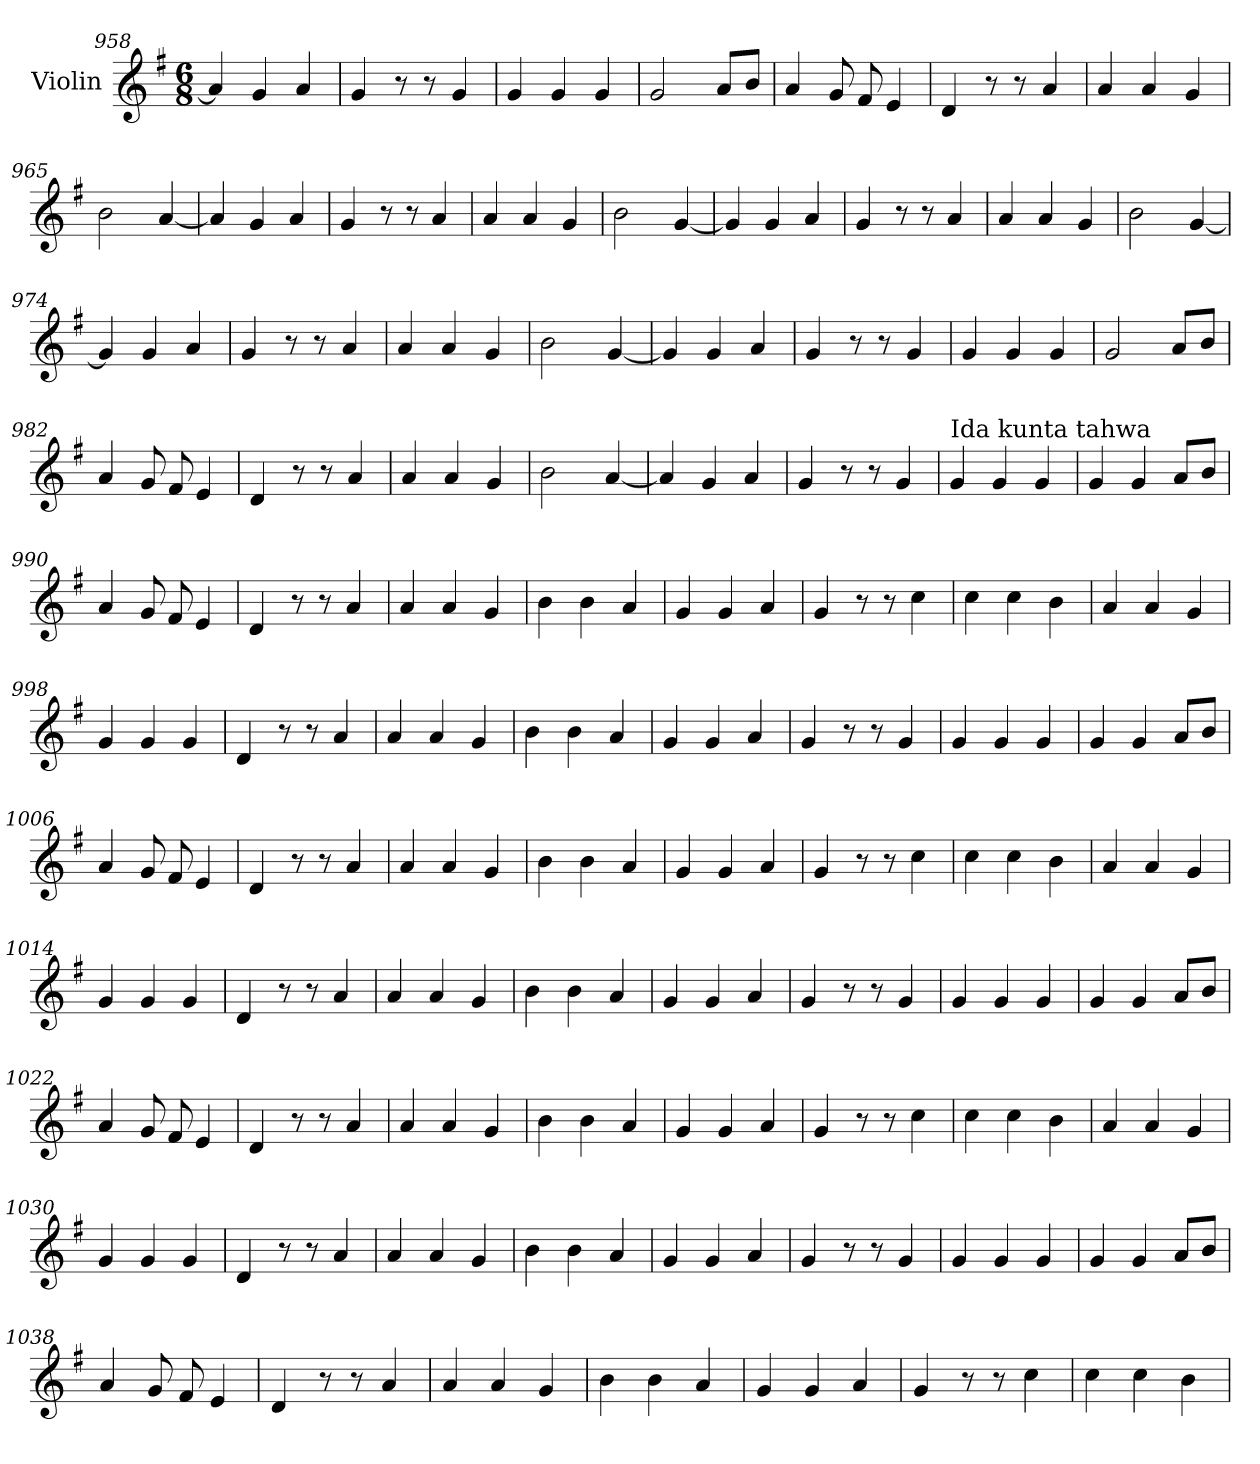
**kern
*part1
*staff1
*I"Violin
*clefG2
*k[f#]
*G:
*M6/8
=958
4a/]
4g/
4a/
=959
4g/
8r
8r
4g/
!!LO:LB:g=z
=960
4g/
4g/
4g/
=961
2g/
8a/L
8b/J
=962
4a/
8g/
8f#/
4e/
=963
4d/
8r
8r
4a/
=964
4a/
4a/
4g/
=965
2b\
[4a/
=966
4a/]
4g/
4a/
!!LO:LB:g=z
=967
4g/
8r
8r
4a/
=968
4a/
4a/
4g/
=969
2b\
[4g/
=970
4g/]
4g/
4a/
=971
4g/
8r
8r
4a/
=972
4a/
4a/
4g/
=973
2b\
[4g/
!!LO:LB:g=z
=974
4g/]
4g/
4a/
=975
4g/
8r
8r
4a/
=976
4a/
4a/
4g/
=977
2b\
[4g/
=978
4g/]
4g/
4a/
=979
4g/
8r
8r
4g/
=980
4g/
4g/
4g/
!!LO:LB:g=z
=981
2g/
8a/L
8b/J
=982
4a/
8g/
8f#/
4e/
=983
4d/
8r
8r
4a/
=984
4a/
4a/
4g/
=985
2b\
[4a/
=986
4a/]
4g/
4a/
=987
4g/
8r
8r
4g/
!!LO:LB:g=z
=988
!LO:TX:a:t=Ida kunta tahwa
4g/
4g/
4g/
=989
4g/
4g/
8a/L
8b/J
=990
4a/
8g/
8f#/
4e/
=991
4d/
8r
8r
4a/
=992
4a/
4a/
4g/
=993
4b\
4b\
4a/
=994
4g/
4g/
4a/
!!LO:LB:g=z
=995
4g/
8r
8r
4cc\
=996
4cc\
4cc\
4b\
=997
4a/
4a/
4g/
=998
4g/
4g/
4g/
=999
4d/
8r
8r
4a/
=1000
4a/
4a/
4g/
=1001
4b\
4b\
4a/
!!LO:PB:g=z
=1002
4g/
4g/
4a/
=1003
4g/
8r
8r
4g/
=1004
4g/
4g/
4g/
=1005
4g/
4g/
8a/L
8b/J
=1006
4a/
8g/
8f#/
4e/
=1007
4d/
8r
8r
4a/
=1008
4a/
4a/
4g/
!!LO:LB:g=z
=1009
4b\
4b\
4a/
=1010
4g/
4g/
4a/
=1011
4g/
8r
8r
4cc\
=1012
4cc\
4cc\
4b\
=1013
4a/
4a/
4g/
=1014
4g/
4g/
4g/
=1015
4d/
8r
8r
4a/
!!LO:LB:g=z
=1016
4a/
4a/
4g/
=1017
4b\
4b\
4a/
=1018
4g/
4g/
4a/
=1019
4g/
8r
8r
4g/
=1020
4g/
4g/
4g/
=1021
4g/
4g/
8a/L
8b/J
=1022
4a/
8g/
8f#/
4e/
!!LO:LB:g=z
=1023
4d/
8r
8r
4a/
=1024
4a/
4a/
4g/
=1025
4b\
4b\
4a/
=1026
4g/
4g/
4a/
=1027
4g/
8r
8r
4cc\
=1028
4cc\
4cc\
4b\
=1029
4a/
4a/
4g/
!!LO:LB:g=z
=1030
4g/
4g/
4g/
=1031
4d/
8r
8r
4a/
=1032
4a/
4a/
4g/
=1033
4b\
4b\
4a/
=1034
4g/
4g/
4a/
=1035
4g/
8r
8r
4g/
=1036
4g/
4g/
4g/
!!LO:LB:g=z
=1037
4g/
4g/
8a/L
8b/J
=1038
4a/
8g/
8f#/
4e/
=1039
4d/
8r
8r
4a/
=1040
4a/
4a/
4g/
=1041
4b\
4b\
4a/
=1042
4g/
4g/
4a/
=1043
4g/
8r
8r
4cc\
!!LO:LB:g=z
=1044
4cc\
4cc\
4b\
=
*-
